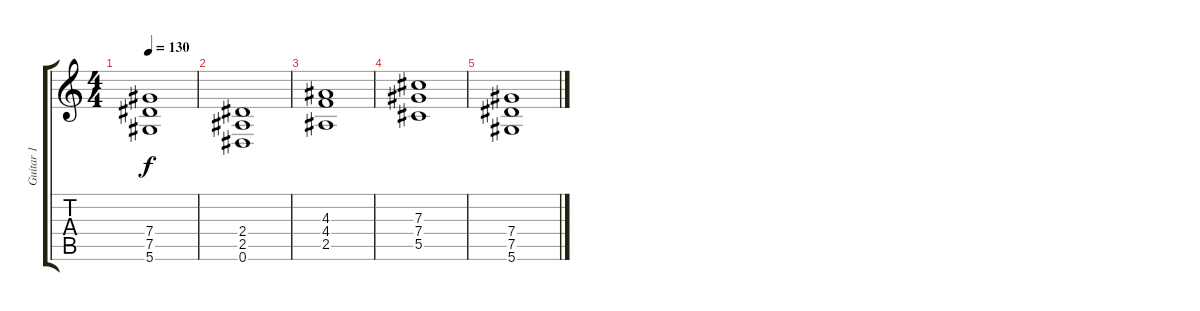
\track ("Guitar 1" "Guitar 1") {instrument distortionguitar}
\staff {score tabs}
\tuning (Eb4 Bb3 Gb3 Db3 Ab2 Eb2) {hide}
\ts (4 4)
\tempo 130
\clef g2
\ks c
(7.4 7.5 5.6).1{dy f} |
(2.4 2.5 0.6).1{volume 6} |
(4.3 4.4 2.5).1 |
(7.3 7.4 5.5).1 |
(7.4 7.5 5.6).1
